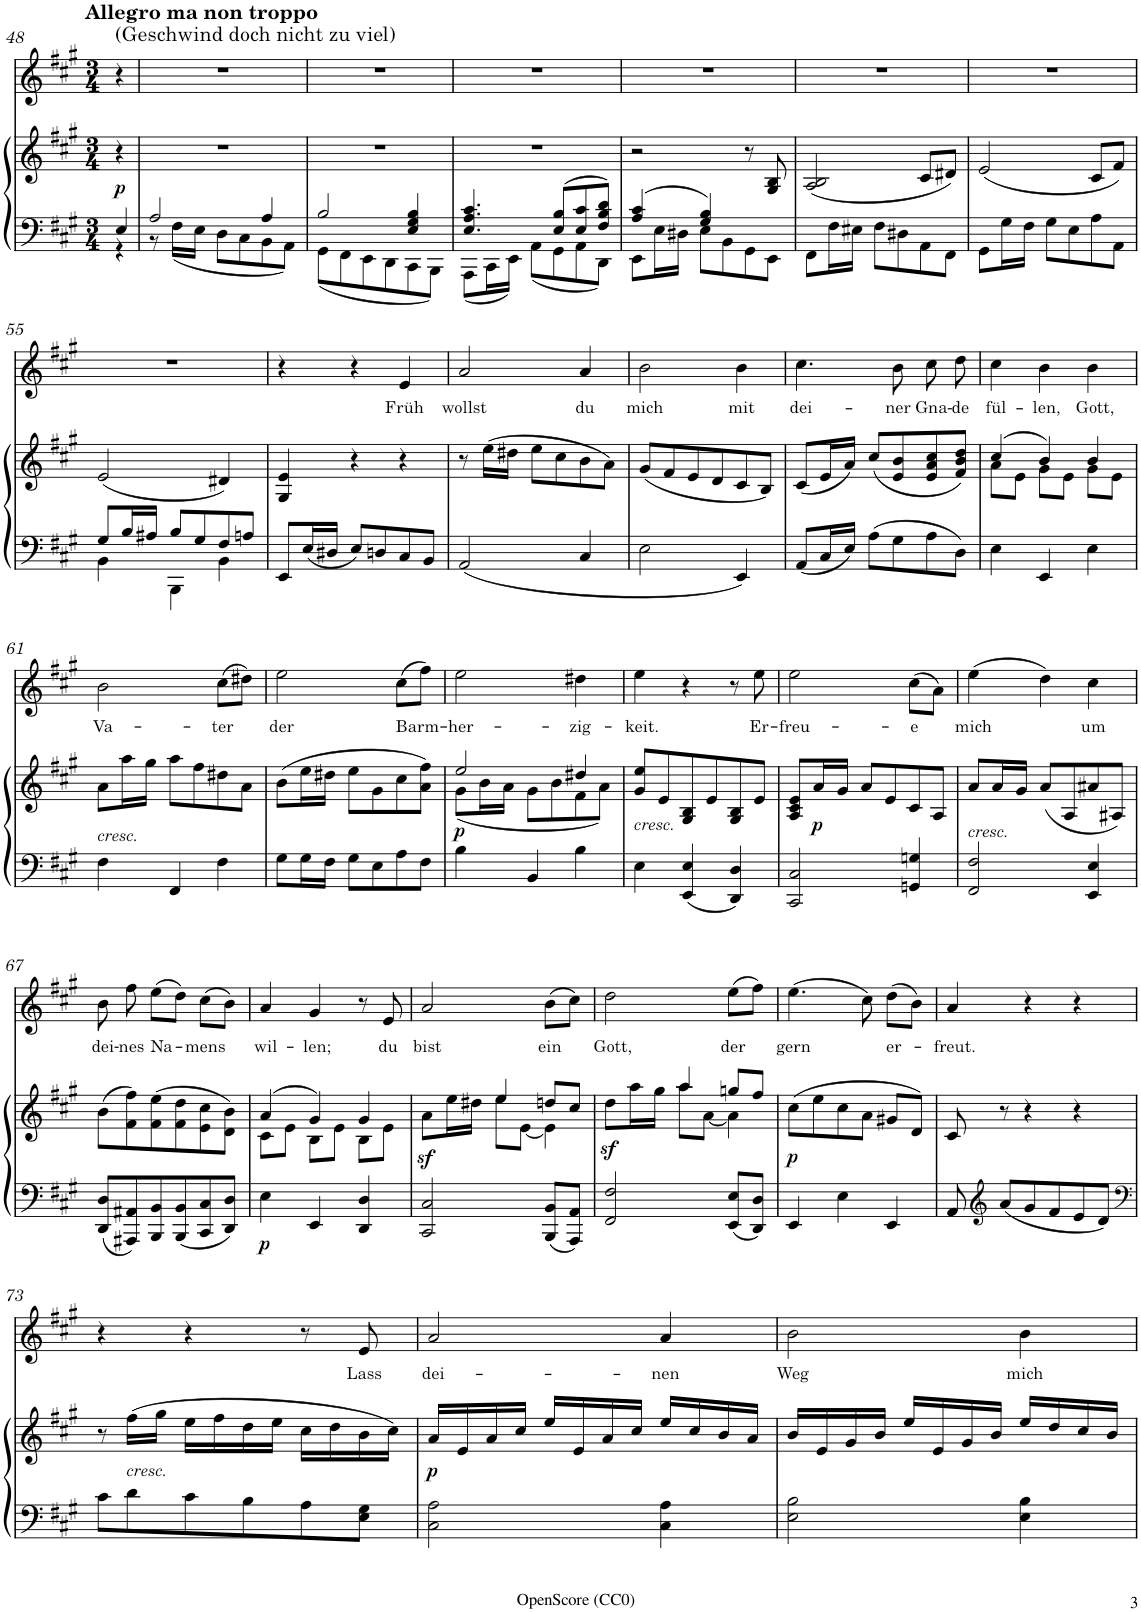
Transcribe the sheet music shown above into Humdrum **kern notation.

**kern	**kern	**dynam	**kern	**text
*part2	*part2	*part2	*part1	*part1
*staff3	*staff2	*staff2/3	*staff1	*staff1
*I"Pianoforte	*	*	*I"Singstimme Voice	*
*I'Pno	*	*	*	*
!!LO:PB:g=z
*clefF4	*clefG2	*	*clefG2	*
*k[f#c#g#]	*k[f#c#g#]	*	*k[f#c#g#]	*
*M3/4	*M3/4	*	*M3/4	*
=48	=48	=48	=48	=48
*^	*	*	*	*
!	!	!	!	!LO:TX:a:B:t=Allegro ma non troppo	!
!	!	!	!	!LO:TX:a:t=(Geschwind doch nicht zu viel)	!
!	!	!	!LO:DY:b	!	!
4E/	4r	4r	p	4r	.
=49	=49	=49	=49	=49	=49
2A/	8r	2.r	.	2.r	.
.	16F#\LL	.	.	.	.
.	16E\JJ	.	.	.	.
.	8D\L	.	.	.	.
.	8C#\	.	.	.	.
4A/	8BB\	.	.	.	.
.	8AA\J	.	.	.	.
=50	=50	=50	=50	=50	=50
2B/	8GG#\L	2.r	.	2.r	.
.	8FF#\	.	.	.	.
.	8EE\	.	.	.	.
.	8DD\	.	.	.	.
4E/ 4G#/ 4B/	8CC#\	.	.	.	.
.	8BBB\J	.	.	.	.
=51	=51	=51	=51	=51	=51
4.E/ 4.A/ 4.c#/	8AAA\L	2.r	.	2.r	.
.	16CC#\L	.	.	.	.
.	16EE\JJ	.	.	.	.
.	8AA\L	.	.	.	.
8E/ 8B/L	8GG#\	.	.	.	.
8E/ 8c#/	8AA\	.	.	.	.
8F#/ 8B/ 8d/J	8DD\J	.	.	.	.
=52	=52	=52	=52	=52	=52
4A/ 4c#/	8EE\L	2r	.	2.r	.
.	16E\L	.	.	.	.
.	16D#X\JJ	.	.	.	.
4G#/ 4B/	8E\L	.	.	.	.
.	8BB\	.	.	.	.
4ryy	8GG#\	8r	.	.	.
.	8EE\J	8G#/ 8B/	.	.	.
*v	*v	*	*	*	*
=53	=53	=53	=53	=53
8FF#\L	(2A/ 2B/	.	2.r	.
16F#\L	.	.	.	.
16E#X\JJ	.	.	.	.
8F#\L	.	.	.	.
8D#X\	.	.	.	.
8AA\	8c#/L	.	.	.
8FF#\J	8d#X/J)	.	.	.
=54	=54	=54	=54	=54
8GG#\L	(2e/	.	2.r	.
16G#\L	.	.	.	.
16F#\JJ	.	.	.	.
8G#\L	.	.	.	.
8E\	.	.	.	.
8A\	8c#/L	.	.	.
8AA\J	8f#/J)	.	.	.
!!LO:LB:g=z
=55	=55	=55	=55	=55
*^	*	*	*	*
8G#/L	4BB\	(2e/	.	2.r	.
16B/L	.	.	.	.	.
16A#X/JJ	.	.	.	.	.
8B/L	4BBB\	.	.	.	.
8G#/	.	.	.	.	.
8F#/	4BB\	4d#X/)	.	.	.
8An/J	.	.	.	.	.
*v	*v	*	*	*	*
=56	=56	=56	=56	=56
8EE/L	4G#/ 4e/	.	4r	.
16E/L	.	.	.	.
16D#X/JJ	.	.	.	.
8E/L	4r	.	4r	.
8Dn/	.	.	.	.
!	!	!	!	!LO:LY:b
8C#/	4r	.	4e/	Früh
8BB/J	.	.	.	.
=57	=57	=57	=57	=57
!	!	!	!	!LO:LY:b
2AA/	8r	.	2a/	wollst
.	(16ee\LL	.	.	.
.	16dd#X\JJ	.	.	.
.	8ee\L	.	.	.
.	8cc#\	.	.	.
!	!	!	!	!LO:LY:b
4C#/	8b\	.	4a/	du
.	8a\J)	.	.	.
=58	=58	=58	=58	=58
!	!	!	!	!LO:LY:b
2E\	(8g#/L	.	2b\	mich
.	8f#/	.	.	.
.	8e/	.	.	.
.	8d/	.	.	.
!	!	!	!	!LO:LY:b
4EE/	8c#/	.	4b\	mit
.	8B/J)	.	.	.
=59	=59	=59	=59	=59
!	!	!	!	!LO:LY:b
8AA/L	(8c#/L	.	4.cc#\	dei-
16C#/L	16e/L	.	.	.
16E/JJ	16a/JJ)	.	.	.
8A\L	(8cc#/L	.	.	.
!	!	!	!	!LO:LY:b
8G#\	8e/ 8b/	.	8b\	-ner
!	!	!	!	!LO:LY:b
8A\	8e/ 8a/ 8cc#/	.	8cc#\	Gna-
!	!	!	!	!LO:LY:b
8D\J	8f#/ 8b/ 8dd/J)	.	8dd\	-de
=60	=60	=60	=60	=60
*	*^	*	*	*
!	!	!	!	!	!LO:LY:b
4E\	(4cc#/	8a\L	.	4cc#\	fül-
.	.	8e\J	.	.	.
!	!	!	!	!	!LO:LY:b
4EE/	4b/)	8g#\L	.	4b\	-len,
.	.	8e\J	.	.	.
!	!	!	!	!	!LO:LY:b
4E\	4b/	8g#\L	.	4b\	Gott,
.	.	8e\J	.	.	.
!!LO:LB:g=z
=61	=61	=61	=61	=61	=61
!	!LO:TX:b:i:t=cresc.	!	!	!	!
!	!	!	!	!	!LO:LY:b
*	*v	*v	*	*	*
4F#\	8a\L	.	2b\	Va-
.	16aa\L	.	.	.
.	16gg#\JJ	.	.	.
4FF#/	8aa\L	.	.	.
.	8ff#\	.	.	.
!	!	!	!	!LO:LY:b
4F#\	8dd#X\	.	(8cc#\L	-ter
.	8a\J	.	8dd#X\J)	.
=62	=62	=62	=62	=62
!	!	!	!	!LO:LY:b
8G#\L	(8b\L	.	2ee\	der
16G#\L	16ee\L	.	.	.
16F#\JJ	16dd#X\JJ	.	.	.
8G#\L	8ee\L	.	.	.
8E\	8g#\	.	.	.
!	!	!	!	!LO:LY:b
8A\	8cc#\	.	(8cc#\L	Barm-
8F#\J	8a\ 8ff#\J)	.	8ff#\J)	.
=63	=63	=63	=63	=63
*	*^	*	*	*
!	!	!	!LO:DY:b	!	!LO:LY:b
4B\	2ee/	(8g#\L	p	2ee\	-her-
.	.	16b\L	.	.	.
.	.	16a\JJ	.	.	.
4BB/	.	8g#\L	.	.	.
.	.	8b\	.	.	.
!	!	!	!	!	!LO:LY:b
4B\	4dd#X/	8f#\	.	4dd#X\	-zig-
.	.	8a\J)	.	.	.
=64	=64	=64	=64	=64	=64
!	!LO:TX:b:i:t=cresc.	!	!	!	!
!	!	!	!	!	!LO:LY:b
*	*v	*v	*	*	*
4E\	8g#/ 8ee/L	.	4ee\	-keit.
.	8e/	.	.	.
4EE/ 4E/	8G#/ 8B/	.	4r	.
.	8e/	.	.	.
4DD/ 4D/	8G#/ 8B/	.	8r	.
!	!	!	!	!LO:LY:b
.	8e/J	.	8ee\	Er-
=65	=65	=65	=65	=65
!	!	!	!	!LO:LY:b
2CC#/ 2C#/	8A/ 8c#/ 8e/L	.	2ee\	-freu-
!	!	!LO:DY:b	!	!
.	16a/L	p	.	.
.	16g#/JJ	.	.	.
.	8a/L	.	.	.
.	8e/	.	.	.
!	!	!	!	!LO:LY:b
4GGn/ 4Gn/	8c#/	.	(8cc#\L	-e
.	8A/J	.	8a\J)	.
=66	=66	=66	=66	=66
!	!LO:TX:b:i:t=cresc.	!	!	!
!	!	!	!	!LO:LY:b
2FF#/ 2F#/	8a/L	.	(4ee\	mich
.	16a/L	.	.	.
.	16g#/JJ	.	.	.
.	(8a/L	.	4dd\)	.
.	8A/	.	.	.
!	!	!	!	!LO:LY:b
4EE/ 4E/	8a#X/	.	4cc#\	um
.	8A#X/J)	.	.	.
!!LO:LB:g=z
=67	=67	=67	=67	=67
!	!	!	!	!LO:LY:b
8DD/ 8D/L	(8b\L	.	8b\	dei-
!	!	!	!	!LO:LY:b
8AAA#X/ 8AA#X/	8f#\ 8ff#\)	.	8ff#\	-nes
!	!	!	!	!LO:LY:b
8BBB/ 8BB/	(8f#\ 8ee\	.	(8ee\L	Na-
8BBB/ 8BB/	8f#\ 8dd\	.	8dd\J)	.
!	!	!	!	!LO:LY:b
8CC#/ 8C#/	8e\ 8cc#\	.	(8cc#\L	-mens
8DD/ 8D/J	8d\ 8b\J)	.	8b\J)	.
=68	=68	=68	=68	=68
*	*^	*	*	*
!	!	!	!LO:DY:b=2	!	!LO:LY:b
4E\	(4a/	8c#\L	p	4a/	wil-
.	.	8e\J	.	.	.
!	!	!	!	!	!LO:LY:b
4EE/	4g#/)	8B\L	.	4g#/	-len;
.	.	8e\J	.	.	.
4DD/ 4D/	4g#/	8B\L	.	8r	.
!	!	!	!	!	!LO:LY:b
.	.	8e\J	.	8e/	du
=69	=69	=69	=69	=69	=69
!	!	!	!LO:DY:b	!	!LO:LY:b
2CC#/ 2C#/	4ryy	8a\L	sf	2a/	bist
.	.	16ee\L	.	.	.
.	.	16dd#X\JJ	.	.	.
.	4ee/	8ee\L	.	.	.
.	.	[8e\J	.	.	.
!	!	!	!	!	!LO:LY:b
8BBB/ 8BB/L	8ddn/L	4e\]	.	(8b\L	ein
8AAA/ 8AA/J	8cc#/J	.	.	8cc#\J)	.
=70	=70	=70	=70	=70	=70
!	!	!	!LO:DY:b	!	!LO:LY:b
2FF#/ 2F#/	4ryy	8dd\L	sf	2dd\	Gott,
.	.	16aa\L	.	.	.
.	.	16gg#\JJ	.	.	.
.	4aa/	8aa\L	.	.	.
.	.	[8a\J	.	.	.
!	!	!	!	!	!LO:LY:b
8EE/ 8E/L	8ggn/L	4a\]	.	(8ee\L	der
8DD/ 8D/J	8ff#/J	.	.	8ff#\J)	.
*	*v	*v	*	*	*
=71	=71	=71	=71	=71
!	!	!LO:DY:b	!	!LO:LY:b
4EE/	(8cc#\L	p	(4.ee\	gern
.	8ee\	.	.	.
4E\	8cc#\	.	.	.
.	8a\J	.	8cc#\)	.
!	!	!	!	!LO:LY:b
4EE/	8g#X/L	.	(8dd\L	er-
.	8d/J)	.	8b\J)	.
=72	=72	=72	=72	=72
!	!	!	!	!LO:LY:b
8AA/	8c#/	.	4a/	-freut.
*clefG2	*	*	*	*
8a/L	8r	.	.	.
8g#/	4r	.	4r	.
8f#/	.	.	.	.
8e/	4r	.	4r	.
8d/J	.	.	.	.
!!LO:LB:g=z
=73	=73	=73	=73	=73
*clefF4	*	*	*	*
8c#\L	8r	.	4r	.
!	!LO:TX:b:i:t=cresc.	!	!	!
8d\	(16ff#\LL	.	.	.
.	16gg#\JJ	.	.	.
8c#\	16ee\LL	.	4r	.
.	16ff#\	.	.	.
8B\	16dd\	.	.	.
.	16ee\JJ	.	.	.
8A\	16cc#\LL	.	8r	.
.	16dd\	.	.	.
!	!	!	!	!LO:LY:b
8E\ 8G#\J	16b\	.	8e/	Lass
.	16cc#\JJ)	.	.	.
=74	=74	=74	=74	=74
!	!	!LO:DY:b	!	!LO:LY:b
2C#\ 2A\	16a/LL	p	2a/	dei-
.	16e/	.	.	.
.	16a/	.	.	.
.	16cc#/JJ	.	.	.
.	16ee/LL	.	.	.
.	16e/	.	.	.
.	16a/	.	.	.
.	16cc#/JJ	.	.	.
!	!	!	!	!LO:LY:b
4C#\ 4A\	16ee/LL	.	4a/	-nen
.	16cc#/	.	.	.
.	16b/	.	.	.
.	16a/JJ	.	.	.
=75	=75	=75	=75	=75
!	!	!	!	!LO:LY:b
2E\ 2B\	16b/LL	.	2b\	Weg
.	16e/	.	.	.
.	16g#/	.	.	.
.	16b/JJ	.	.	.
.	16ee/LL	.	.	.
.	16e/	.	.	.
.	16g#/	.	.	.
.	16b/JJ	.	.	.
!	!	!	!	!LO:LY:b
4E\ 4B\	16ee/LL	.	4b\	mich
.	16dd/	.	.	.
.	16cc#/	.	.	.
.	16b/JJ	.	.	.
=	=	=	=	=
*-	*-	*-	*-	*-
